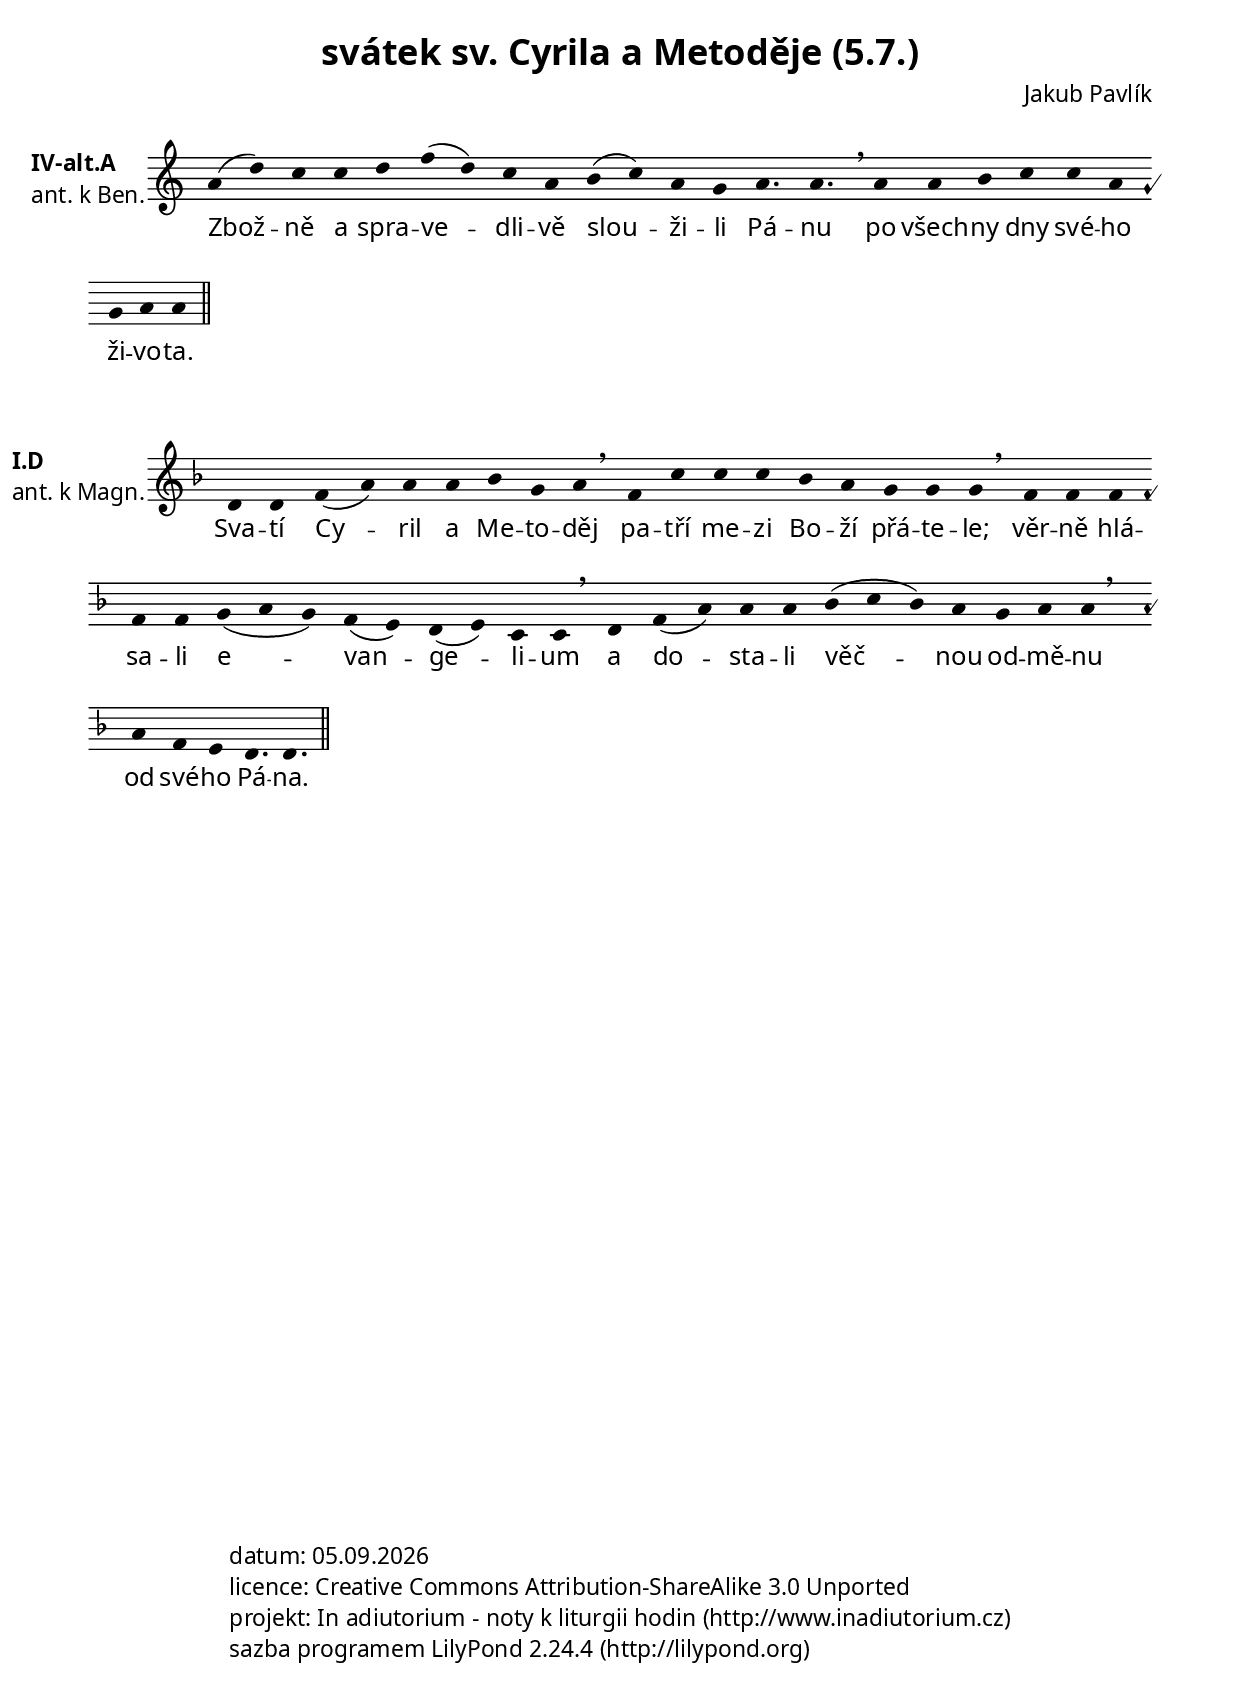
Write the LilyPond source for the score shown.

\version "2.12.3"

\header {
  title = "svátek sv. Cyrila a Metoděje (5.7.)"
  composer = "Jakub Pavlík"
}

\include "../spolecne.ly"

\score {
  \relative c'' {
    \choralniRezim
    \choralniPredznamenaniII "IV-alt.A" "ant. k Ben."
    a4( d) c c d f( d) c a b( c) a g a4. a \breathe
    a4 a b c c a g a a \bar "||"
  }
  \addlyrics {
    Zbož -- ně a spra -- ve -- dli -- vě slou -- ži -- li Pá -- nu
    po všech -- ny dny své -- ho ži -- vo -- ta.
  }
  \header {
    piece = ""
  }
}

\score {
  \relative c' {
    \choralniRezim
    \choralniPredznamenaniII "I.D" "ant. k Magn."
    \key f \major
    d4 d f( a) a a bes g a \breathe \bar ""
    f c' c c bes a g g g \breathe \bar ""
    f f f f f g( a g) f( e) d( e) c c \breathe \bar ""
    d f( a) a a bes( c bes) a g a a \breathe \bar ""
    a f e d4. d \bar "||"
  }
  \addlyrics {
    Sva -- tí Cy -- ril a Me -- to -- děj
    pa -- tří me -- zi Bo -- ží přá -- te -- le;
    věr -- ně hlá -- sa -- li e -- van -- ge -- li -- um
    a do -- sta -- li věč -- nou od -- mě -- nu
    od své -- ho Pá -- na.
  }
  \header {
    piece = ""
  }
}